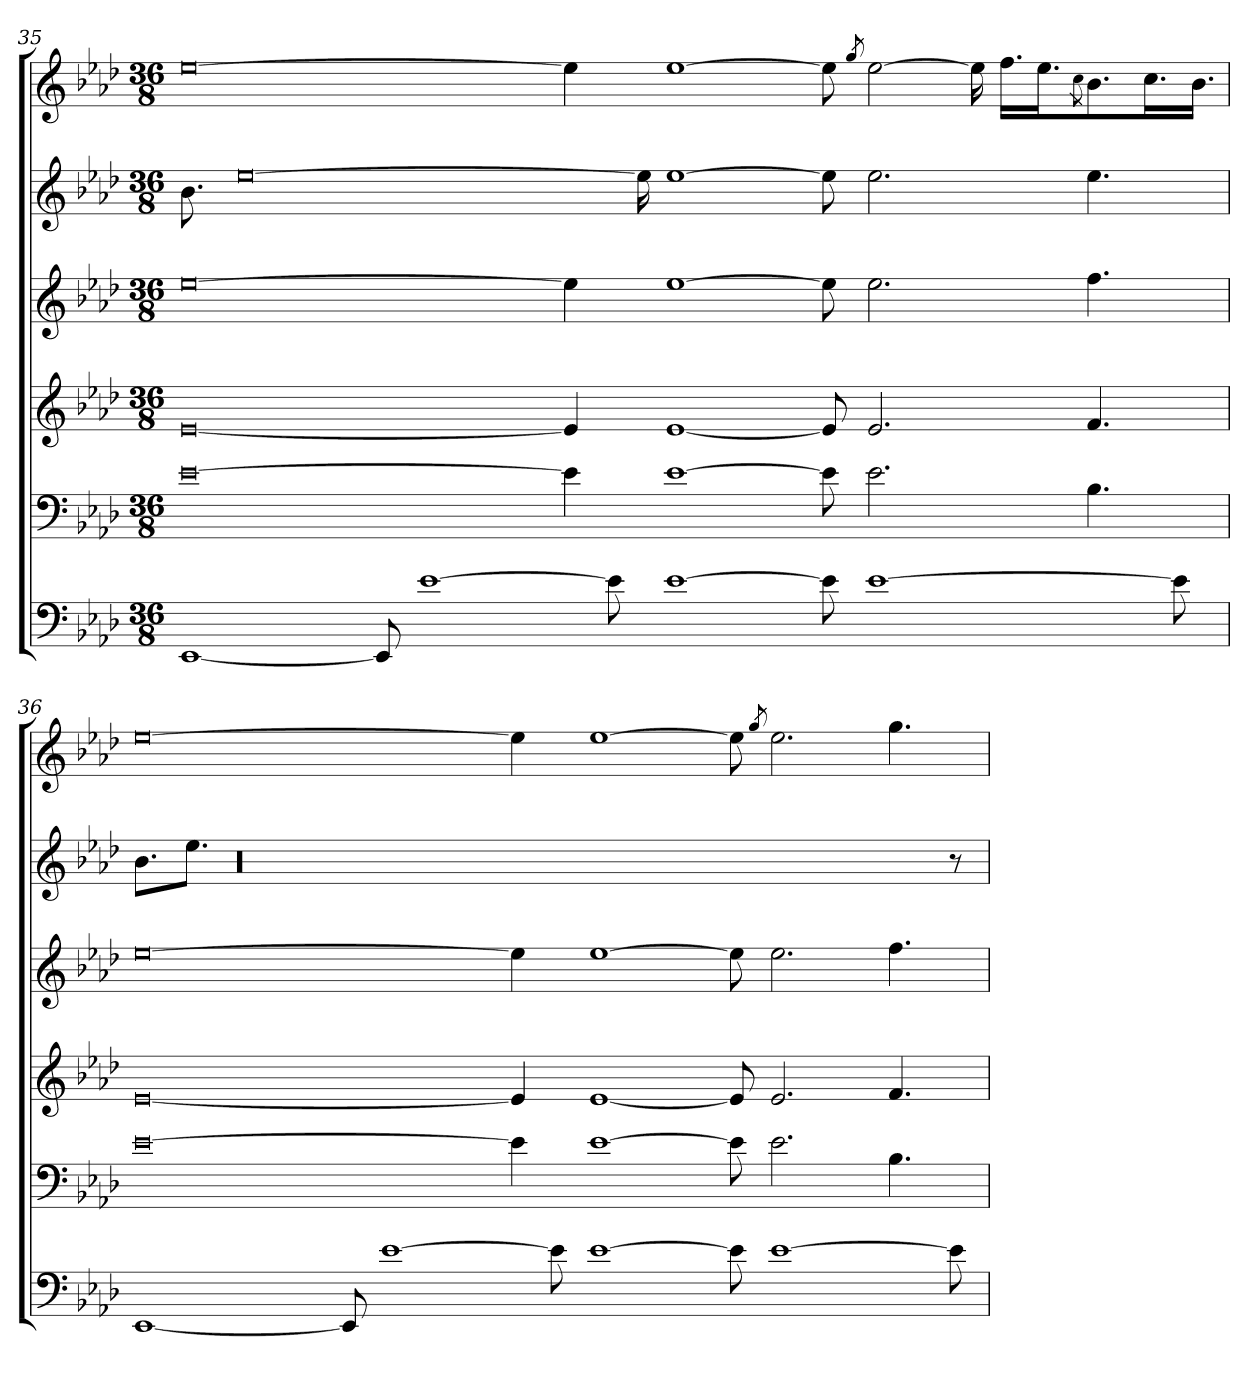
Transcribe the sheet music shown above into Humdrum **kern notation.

**kern	**kern	**kern	**kern	**kern	**kern
*part6	*part5	*part4	*part3	*part2	*part1
*staff6	*staff5	*staff4	*staff3	*staff2	*staff1
*clefF4	*clefF4	*clefG2	*clefG2	*clefG2	*clefG2
*k[b-e-a-d-]	*k[b-e-a-d-]	*k[b-e-a-d-]	*k[b-e-a-d-]	*k[b-e-a-d-]	*k[b-e-a-d-]
*M36/8	*M36/8	*M36/8	*M36/8	*M36/8	*M36/8
=35	=35	=35	=35	=35	=35
[1EE-	[0e-	[0e-	[0ee-	8.b-	[0ee-
.	.	.	.	[0ee-	.
8EE-]	.	.	.	.	.
[1e-	.	.	.	.	.
.	4e-]	4e-]	4ee-]	.	4ee-]
8e-]	.	.	.	.	.
.	.	.	.	16ee-]	.
[1e-	[1e-	[1e-	[1ee-	[1ee-	[1ee-
8e-]	8e-]	8e-]	8ee-]	8ee-]	8ee-]
.	.	.	.	.	8qgg
[1e-	2.e-	2.e-	2.ee-	2.ee-	[2ee-
.	.	.	.	.	16ee-]
.	.	.	.	.	16.ff\LL
.	.	.	.	.	16.ee-\J
.	.	.	.	.	8qcc\
.	4.B-	4.f	4.ff	4.ee-	8.b-\
.	.	.	.	.	16.cc\L
8e-]	.	.	.	.	.
.	.	.	.	.	16.b-\JJ
=36	=36	=36	=36	=36	=36
[1EE-	[0e-	[0e-	[0ee-	8.b-\L	[0ee-
.	.	.	.	8.ee-\J	.
.	.	.	.	00r	.
8EE-]	.	.	.	.	.
[1e-	.	.	.	.	.
.	4e-]	4e-]	4ee-]	.	4ee-]
8e-]	.	.	.	.	.
[1e-	[1e-	[1e-	[1ee-	.	[1ee-
8e-]	8e-]	8e-]	8ee-]	.	8ee-]
.	.	.	.	.	8qgg
[1e-	2.e-	2.e-	2.ee-	.	2.ee-
.	4.B-	4.f	4.ff	.	4.gg
8e-]	.	.	.	8r	.
=	=	=	=	=	=
*-	*-	*-	*-	*-	*-
